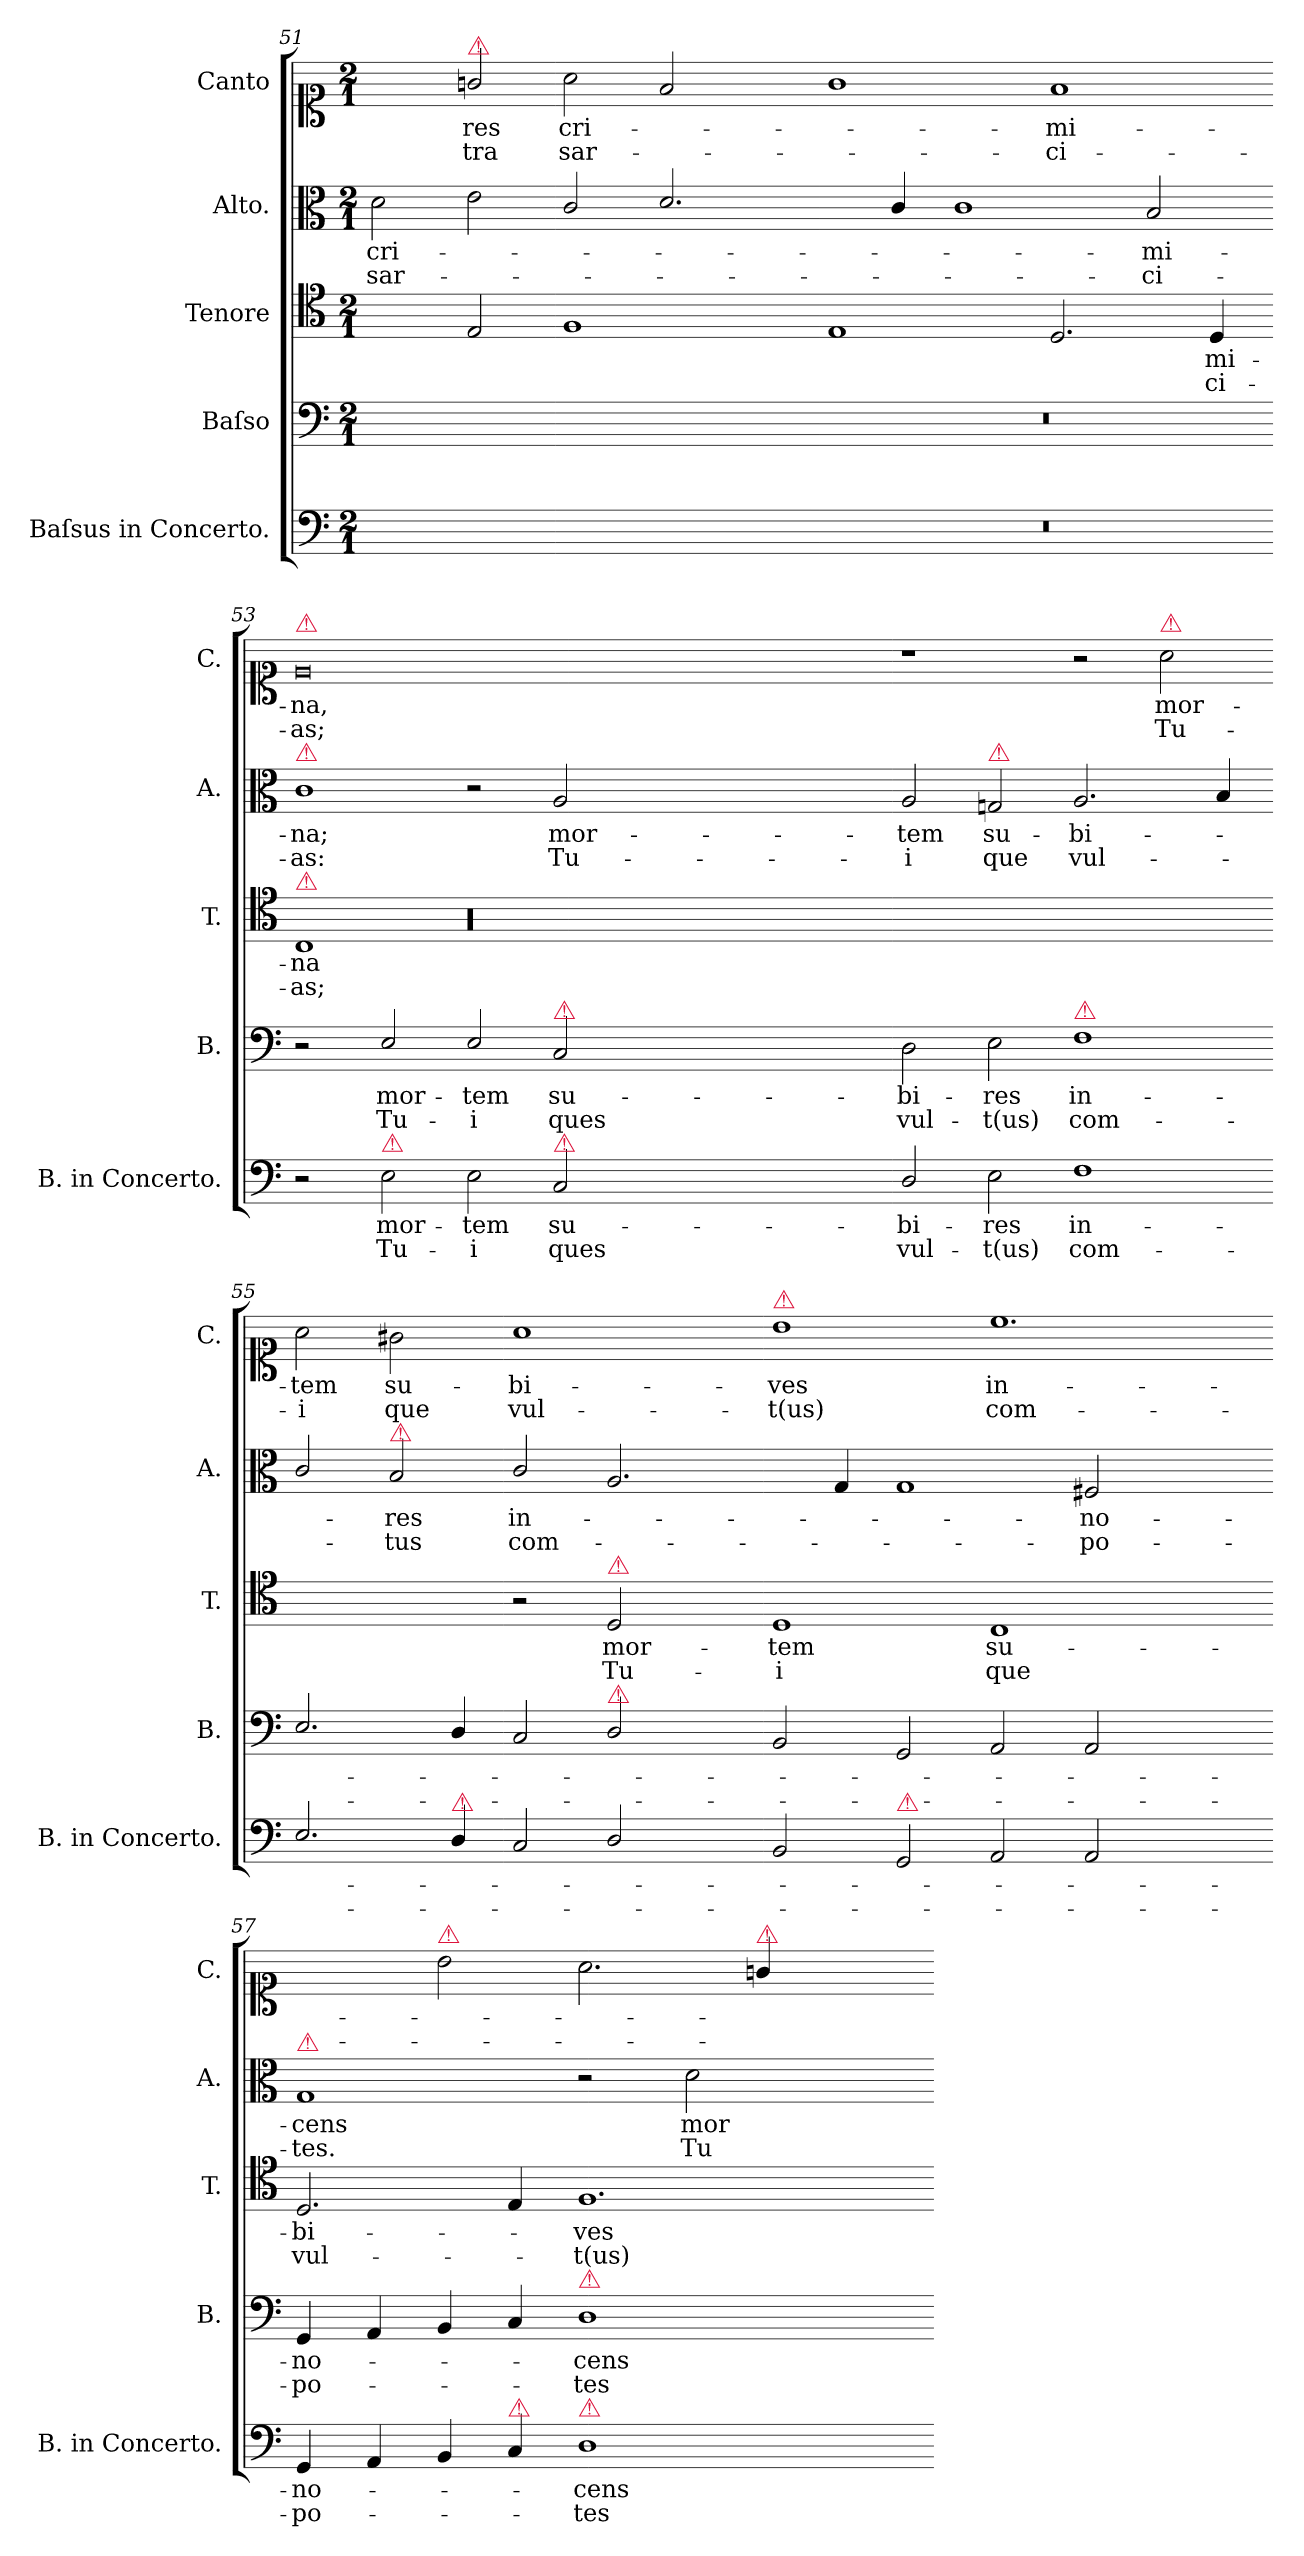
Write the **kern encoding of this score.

**kern	**text	**text	**kern	**text	**text	**kern	**text	**text	**kern	**text	**text	**kern	**text	**text
*part5	*part5	*part5	*part4	*part4	*part4	*part3	*part3	*part3	*part2	*part2	*part2	*part1	*part1	*part1
*staff5	*staff5	*staff5	*staff4	*staff4	*staff4	*staff3	*staff3	*staff3	*staff2	*staff2	*staff2	*staff1	*staff1	*staff1
*I"Baſsus in Concerto.	*	*	*I"Baſso	*	*	*I"Tenore	*	*	*I"Alto.	*	*	*I"Canto	*	*
*I'B. in Concerto.	*	*	*I'B.	*	*	*I'T.	*	*	*I'A.	*	*	*I'C.	*	*
*clefF4	*	*	*clefF4	*	*	*clefC4	*	*	*clefC3	*	*	*clefC1	*	*
*k[]	*	*	*k[]	*	*	*k[]	*	*	*k[]	*	*	*k[]	*	*
*M2/1	*	*	*M2/1	*	*	*M2/1	*	*	*M2/1	*	*	*M2/1	*	*
=51	=51	=51	=51	=51	=51	=51	=51	=51	=51	=51	=51	=51	=51	=51
0ryy	.	.	0ryy	.	.	2ryy	.	.	2d\	cri-	sar-	2ryy	.	.
!	!	!	!	!	!	!	!	!	!	!	!	!LO:TX:a:color=crimson:t=⚠	!	!
.	.	.	.	.	.	2E/	.	.	2e\	.	.	2gn/	-res	-tra
.	.	.	.	.	.	1F/	.	.	2c/	.	.	2a\	cri-	sar-
.	.	.	.	.	.	.	.	.	2.d/	.	.	2f/	.	.
4ryy	.	.	4ryy	.	.	4ryy	.	.	.	.	.	4ryy	.	.
=52-	=52-	=52-	=52-	=52-	=52-	=52-	=52-	=52-	=52-	=52-	=52-	=52-	=52-	=52-
0r	.	.	0r	.	.	1E/	.	.	4ryy	.	.	1g\	.	.
.	.	.	.	.	.	.	.	.	4c/	.	.	.	.	.
.	.	.	.	.	.	.	.	.	1c\	.	.	.	.	.
.	.	.	.	.	.	2.D/	.	.	.	.	.	1f/	-mi-	-ci-
.	.	.	.	.	.	.	.	.	2B/	-mi-	-ci-	.	.	.
.	.	.	.	.	.	4D/	-mi-	-ci-	.	.	.	.	.	.
=53-	=53-	=53-	=53-	=53-	=53-	=53-	=53-	=53-	=53-	=53-	=53-	=53-	=53-	=53-
!	!	!	!	!	!	!	!	!	!	!	!	!LO:TX:a:color=crimson:t=⚠	!	!
!	!	!	!	!	!	!	!	!	!LO:TX:a:color=crimson:t=⚠	!	!	!	!	!
!	!	!	!	!	!	!LO:TX:a:color=crimson:t=⚠	!	!	!	!	!	!	!	!
2r	.	.	2r	.	.	1C/	-na	-as;	1c\	-na;	-as:	0e/	-na,	-as;
!LO:TX:a:color=crimson:t=⚠	!	!	!	!	!	!	!	!	!	!	!	!	!	!
2E\	mor-	Tu-	2E/	mor-	Tu-	.	.	.	.	.	.	.	.	.
2E\	-tem	-i	2E/	-tem	-i	00r	.	.	2r	.	.	.	.	.
!	!	!	!LO:TX:a:color=crimson:t=⚠	!	!	!	!	!	!	!	!	!	!	!
!LO:TX:a:color=crimson:t=⚠	!	!	!	!	!	!	!	!	!	!	!	!	!	!
2C/	su-	ques	2C/	su-	ques	.	.	.	2A/	mor-	Tu-	.	.	.
0.ryy	.	.	0.ryy	.	.	.	.	.	0.ryy	.	.	0.ryy	.	.
=54-	=54-	=54-	=54-	=54-	=54-	=54-	=54-	=54-	=54-	=54-	=54-	=54-	=54-	=54-
2D/	-bi-	vul-	2D\	-bi-	vul-	0ryy	.	.	2A/	-tem	-i	1r	.	.
!	!	!	!	!	!	!	!	!	!LO:TX:a:color=crimson:t=⚠	!	!	!	!	!
2E\	-res	-t(us)	2E\	-res	-t(us)	.	.	.	2Gn/	su-	que	.	.	.
!	!	!	!LO:TX:a:color=crimson:t=⚠	!	!	!	!	!	!	!	!	!	!	!
1F\	in-	com-	1F\	in-	com-	.	.	.	2.A/	-bi-	vul-	2r	.	.
!	!	!	!	!	!	!	!	!	!	!	!	!LO:TX:a:color=crimson:t=⚠	!	!
.	.	.	.	.	.	.	.	.	.	.	.	2a\	mor-	Tu-
.	.	.	.	.	.	.	.	.	4B/	.	.	.	.	.
=55-	=55-	=55-	=55-	=55-	=55-	=55-	=55-	=55-	=55-	=55-	=55-	=55-	=55-	=55-
2.E/	.	.	2.E/	.	.	1ryy	.	.	2c/	.	.	2a\	-tem	-i
!	!	!	!	!	!	!	!	!	!LO:TX:a:color=crimson:t=⚠	!	!	!	!	!
.	.	.	.	.	.	.	.	.	2B/	-res	-tus	2g#X\	su-	que
!LO:TX:a:color=crimson:t=⚠	!	!	!	!	!	!	!	!	!	!	!	!	!	!
4D/	.	.	4D/	.	.	.	.	.	.	.	.	.	.	.
2C/	.	.	2C/	.	.	2r	.	.	2c/	in-	com-	1a\	-bi-	vul-
!	!	!	!	!	!	!LO:TX:a:color=crimson:t=⚠	!	!	!	!	!	!	!	!
!	!	!	!LO:TX:a:color=crimson:t=⚠	!	!	!	!	!	!	!	!	!	!	!
2D/	.	.	2D/	.	.	2D/	mor-	Tu-	2.A/	.	.	.	.	.
4ryy	.	.	4ryy	.	.	4ryy	.	.	.	.	.	4ryy	.	.
=56-	=56-	=56-	=56-	=56-	=56-	=56-	=56-	=56-	=56-	=56-	=56-	=56-	=56-	=56-
!	!	!	!	!	!	!	!	!	!	!	!	!LO:TX:a:color=crimson:t=⚠	!	!
2BB/	.	.	2BB/	.	.	1D/	-tem	-i	4ryy	.	.	1b\	-ves	-t(us)
.	.	.	.	.	.	.	.	.	4G/	.	.	.	.	.
!LO:TX:a:color=crimson:t=⚠	!	!	!	!	!	!	!	!	!	!	!	!	!	!
2GG/	.	.	2GG/	.	.	.	.	.	1G/	.	.	.	.	.
2AA/	.	.	2AA/	.	.	1C/	su-	que	.	.	.	1.cc\	in-	com-
2AA/	.	.	2AA/	.	.	.	.	.	2F#X/	-no-	-po-	.	.	.
2ryy	.	.	2ryy	.	.	2ryy	.	.	2ryy	.	.	.	.	.
=57-	=57-	=57-	=57-	=57-	=57-	=57-	=57-	=57-	=57-	=57-	=57-	=57-	=57-	=57-
!	!	!	!	!	!	!	!	!	!LO:TX:a:color=crimson:t=⚠	!	!	!	!	!
4GG/	-no-	-po-	4GG/	-no-	-po-	2.D/	-bi-	vul-	1G/	-cens	-tes.	2ryy	.	.
4AA/	.	.	4AA/	.	.	.	.	.	.	.	.	.	.	.
!	!	!	!	!	!	!	!	!	!	!	!	!LO:TX:a:color=crimson:t=⚠	!	!
4BB/	.	.	4BB/	.	.	.	.	.	.	.	.	2b\	.	.
!LO:TX:a:color=crimson:t=⚠	!	!	!	!	!	!	!	!	!	!	!	!	!	!
4C/	.	.	4C/	.	.	4E/	.	.	.	.	.	.	.	.
!	!	!	!LO:TX:a:color=crimson:t=⚠	!	!	!	!	!	!	!	!	!	!	!
!LO:TX:a:color=crimson:t=⚠	!	!	!	!	!	!	!	!	!	!	!	!	!	!
1D\	-cens	-tes	1D\	-cens	-tes	1.F/	-ves	-t(us)	2r	.	.	2.a\	.	.
.	.	.	.	.	.	.	.	.	2d\	mor-	Tu-	.	.	.
!	!	!	!	!	!	!	!	!	!	!	!	!LO:TX:a:color=crimson:t=⚠	!	!
.	.	.	.	.	.	.	.	.	.	.	.	4gn/	.	.
2ryy	.	.	2ryy	.	.	.	.	.	2ryy	.	.	2ryy	.	.
=-	=-	=-	=-	=-	=-	=-	=-	=-	=-	=-	=-	=-	=-	=-
*-	*-	*-	*-	*-	*-	*-	*-	*-	*-	*-	*-	*-	*-	*-
